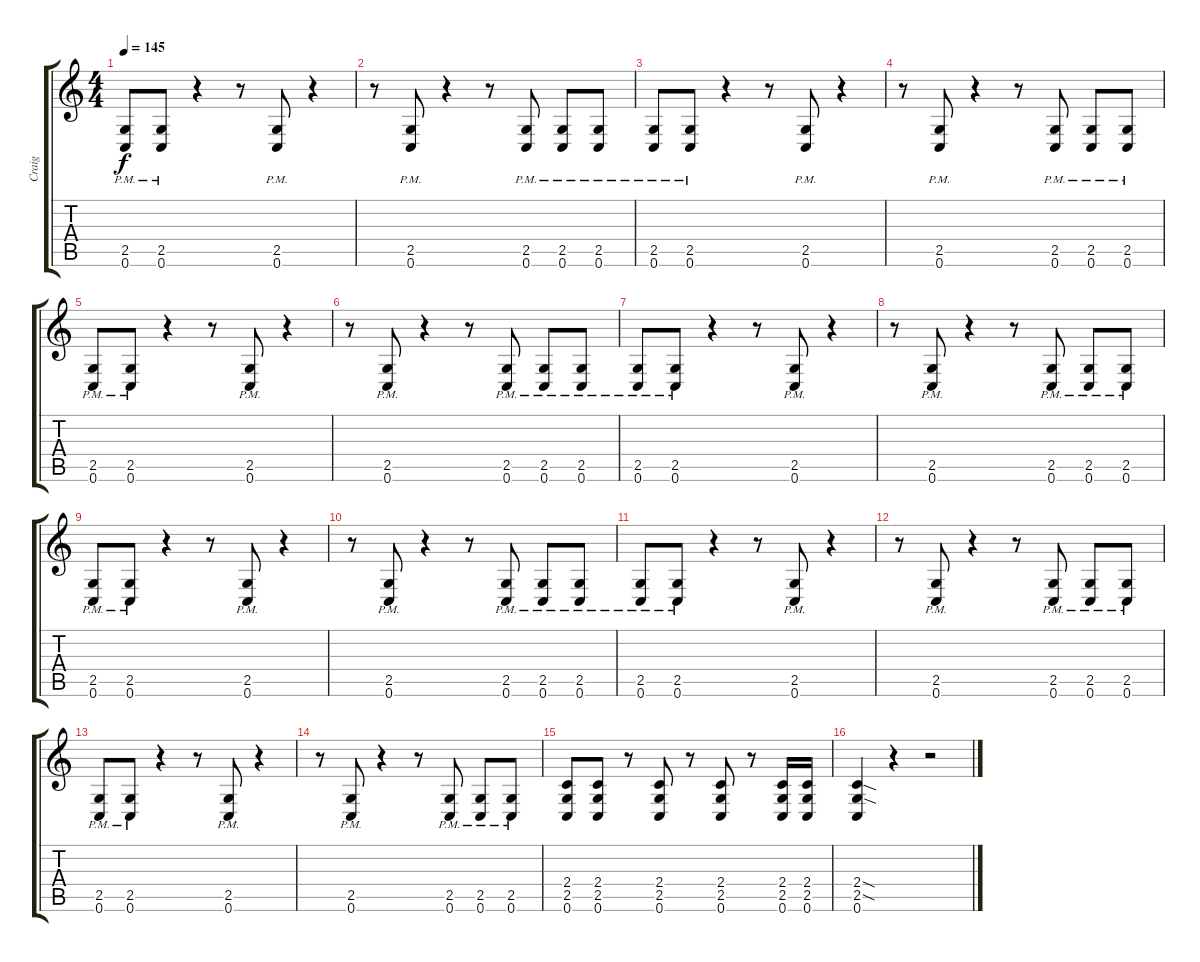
\track ("Craig" "Craig") {instrument distortionguitar}
\staff {score tabs}
\tuning (C4 G3 Eb3 Bb2 F2 C2) {hide}
\ts (4 4)
\tempo 145
\clef g2
\ks c
(2.5{pm} 0.6{pm}).8{dy f} (2.5{pm} 0.6{pm}).8 r.4 r.8 (2.5{pm} 0.6{pm}).8 r.4 |
r.8 (2.5{pm} 0.6{pm}).8 r.4 r.8 (2.5{pm} 0.6{pm}).8 (2.5{pm} 0.6{pm}).8 (2.5{pm} 0.6{pm}).8 |
(2.5{pm} 0.6{pm}).8 (2.5{pm} 0.6{pm}).8 r.4 r.8 (2.5{pm} 0.6{pm}).8 r.4 |
r.8 (2.5{pm} 0.6{pm}).8 r.4 r.8 (2.5{pm} 0.6{pm}).8 (2.5{pm} 0.6{pm}).8 (2.5{pm} 0.6{pm}).8 |
(2.5{pm} 0.6{pm}).8 (2.5{pm} 0.6{pm}).8 r.4 r.8 (2.5{pm} 0.6{pm}).8 r.4 |
r.8 (2.5{pm} 0.6{pm}).8 r.4 r.8 (2.5{pm} 0.6{pm}).8 (2.5{pm} 0.6{pm}).8 (2.5{pm} 0.6{pm}).8 |
(2.5{pm} 0.6{pm}).8 (2.5{pm} 0.6{pm}).8 r.4 r.8 (2.5{pm} 0.6{pm}).8 r.4 |
r.8 (2.5{pm} 0.6{pm}).8 r.4 r.8 (2.5{pm} 0.6{pm}).8 (2.5{pm} 0.6{pm}).8 (2.5{pm} 0.6{pm}).8 |
(2.5{pm} 0.6{pm}).8 (2.5{pm} 0.6{pm}).8 r.4 r.8 (2.5{pm} 0.6{pm}).8 r.4 |
r.8 (2.5{pm} 0.6{pm}).8 r.4 r.8 (2.5{pm} 0.6{pm}).8 (2.5{pm} 0.6{pm}).8 (2.5{pm} 0.6{pm}).8 |
(2.5{pm} 0.6{pm}).8 (2.5{pm} 0.6{pm}).8 r.4 r.8 (2.5{pm} 0.6{pm}).8 r.4 |
r.8 (2.5{pm} 0.6{pm}).8 r.4 r.8 (2.5{pm} 0.6{pm}).8 (2.5{pm} 0.6{pm}).8 (2.5{pm} 0.6{pm}).8 |
(2.5{pm} 0.6{pm}).8 (2.5{pm} 0.6{pm}).8 r.4 r.8 (2.5{pm} 0.6{pm}).8 r.4 |
r.8 (2.5{pm} 0.6{pm}).8 r.4 r.8 (2.5{pm} 0.6{pm}).8 (2.5{pm} 0.6{pm}).8 (2.5{pm} 0.6{pm}).8 |
(2.4 2.5 0.6).8 (2.4 2.5 0.6).8 r.8 (2.4 2.5 0.6).8 r.8 (2.4 2.5 0.6).8 r.8 (2.4 2.5 0.6).16 (2.4 2.5 0.6).16 |
(2.4{sod} 2.5{sod} 0.6).4 r.4 r.2
